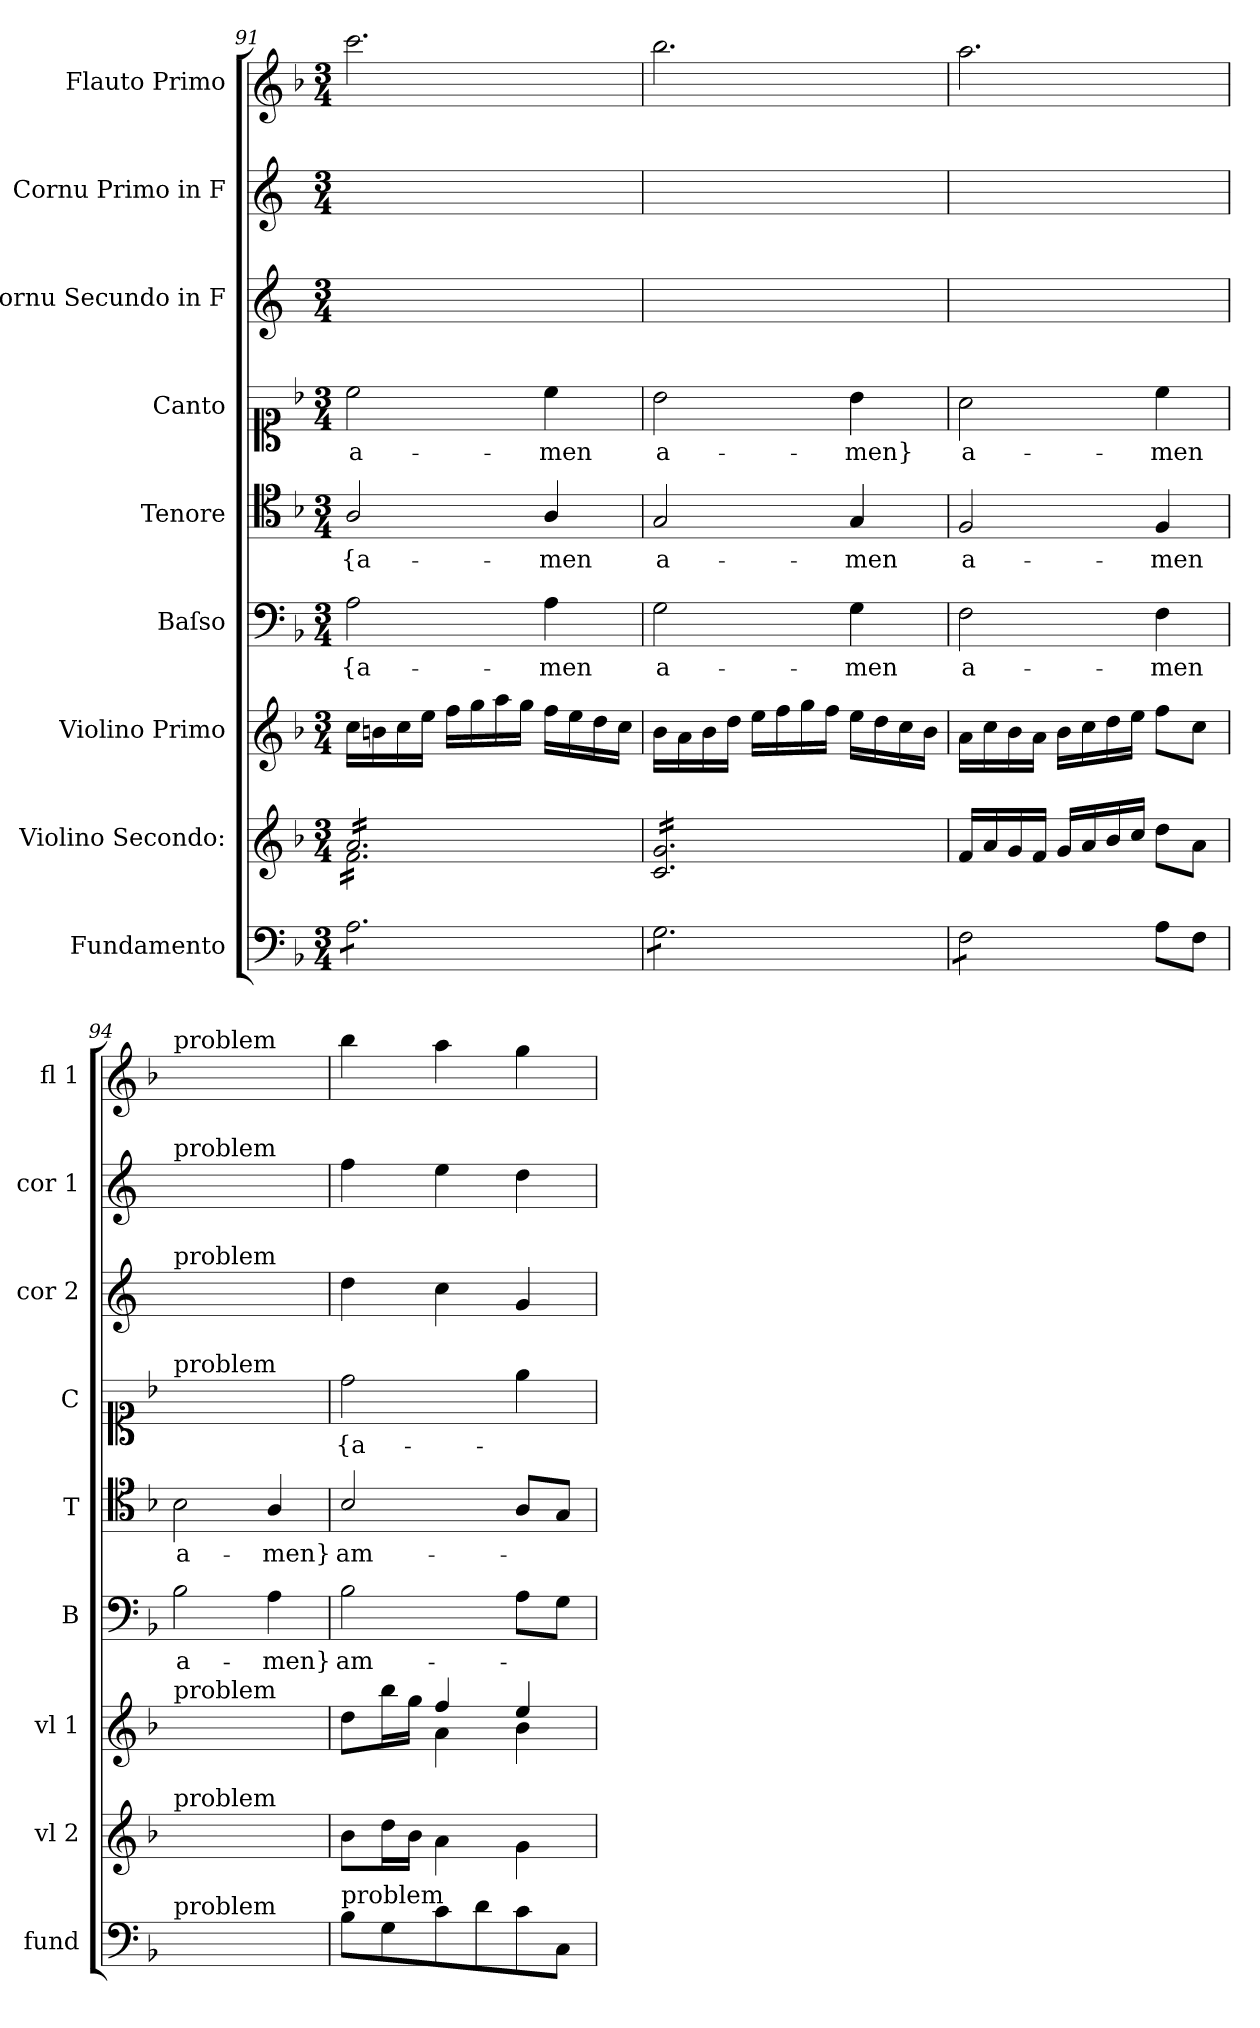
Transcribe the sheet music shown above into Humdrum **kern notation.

**kern	**kern	**kern	**kern	**text	**kern	**text	**kern	**text	**kern	**kern	**kern
*part9	*part8	*part7	*part6	*part6	*part5	*part5	*part4	*part4	*part3	*part2	*part1
*staff9	*staff8	*staff7	*staff6	*staff6	*staff5	*staff5	*staff4	*staff4	*staff3	*staff2	*staff1
*I"Fundamento	*I"Violino Secondo:	*I"Violino Primo	*I"Baſso	*	*I"Tenore	*	*I"Canto	*	*I"Cornu Secundo in F	*I"Cornu Primo in F	*I"Flauto Primo
*I'fund	*I'vl 2	*I'vl 1	*I'B	*	*I'T	*	*I'C	*	*I'cor 2	*I'cor 1	*I'fl 1
*clefF4	*clefG2	*clefG2	*clefF4	*	*clefC4	*	*clefC1	*	*clefG2	*clefG2	*clefG2
*	*	*	*	*	*	*	*	*	*ITrd4c7	*ITrd4c7	*
*k[b-]	*k[b-]	*k[b-]	*k[b-]	*	*k[b-]	*	*k[b-]	*	*k[b-]	*k[b-]	*k[b-]
*F:	*F:	*F:	*F:	*	*F:	*	*F:	*	*F:	*F:	*F:
*M3/4	*M3/4	*M3/4	*M3/4	*	*M3/4	*	*M3/4	*	*M3/4	*M3/4	*M3/4
=91	=91	=91	=91	=91	=91	=91	=91	=91	=91	=91	=91
*	*^	*	*	*	*	*	*	*	*	*	*
*tremolo	*	*	*	*	*	*	*	*	*	*	*	*
*	*tremolo	*	*	*	*	*	*	*	*	*	*	*
8A\L	16a/LL	16f\LL	16cc\LL	2A\	{a-	2A/	{a-	2cc\	a-	2.ryy	2.ryy	2.ccc\
.	16a/	16f\	16bn\	.	.	.	.	.	.	.	.	.
8A\	16a/	16f\	16cc\	.	.	.	.	.	.	.	.	.
.	16a/	16f\	16ee\JJ	.	.	.	.	.	.	.	.	.
8A\	16a/	16f\	16ff\LL	.	.	.	.	.	.	.	.	.
.	16a/	16f\	16gg\	.	.	.	.	.	.	.	.	.
8A\	16a/	16f\	16aa\	.	.	.	.	.	.	.	.	.
.	16a/	16f\	16gg\JJ	.	.	.	.	.	.	.	.	.
8A\	16a/	16f\	16ff\LL	4A\	-men	4A/	-men	4cc\	-men	.	.	.
.	16a/	16f\	16ee\	.	.	.	.	.	.	.	.	.
8A\J	16a/	16f\	16dd\	.	.	.	.	.	.	.	.	.
.	16a/JJ	16f\JJ	16cc\JJ	.	.	.	.	.	.	.	.	.
*	*v	*v	*	*	*	*	*	*	*	*	*	*
=92	=92	=92	=92	=92	=92	=92	=92	=92	=92	=92	=92
8G\L	16c/ 16g/LL	16b-\LL	2G\	a-	2G/	a-	2b-\	a-	2.ryy	2.ryy	2.bb-\
.	16c/ 16g/	16a\	.	.	.	.	.	.	.	.	.
8G\	16c/ 16g/	16b-\	.	.	.	.	.	.	.	.	.
.	16c/ 16g/	16dd\JJ	.	.	.	.	.	.	.	.	.
8G\	16c/ 16g/	16ee\LL	.	.	.	.	.	.	.	.	.
.	16c/ 16g/	16ff\	.	.	.	.	.	.	.	.	.
8G\	16c/ 16g/	16gg\	.	.	.	.	.	.	.	.	.
.	16c/ 16g/	16ff\JJ	.	.	.	.	.	.	.	.	.
8G\	16c/ 16g/	16ee\LL	4G\	-men	4G/	-men	4b-\	-men}	.	.	.
.	16c/ 16g/	16dd\	.	.	.	.	.	.	.	.	.
8G\J	16c/ 16g/	16cc\	.	.	.	.	.	.	.	.	.
.	16c/ 16g/JJ	16b-\JJ	.	.	.	.	.	.	.	.	.
*	*Xtremolo	*	*	*	*	*	*	*	*	*	*
=93	=93	=93	=93	=93	=93	=93	=93	=93	=93	=93	=93
8F\L	16f/LL	16a\LL	2F\	a-	2F/	a-	2a\	a-	2.ryy	2.ryy	2.aa\
.	16a/	16cc\	.	.	.	.	.	.	.	.	.
8F\	16g/	16b-\	.	.	.	.	.	.	.	.	.
.	16f/JJ	16a\JJ	.	.	.	.	.	.	.	.	.
8F\	16g/LL	16b-\LL	.	.	.	.	.	.	.	.	.
.	16a/	16cc\	.	.	.	.	.	.	.	.	.
8F\J	16b-/	16dd\	.	.	.	.	.	.	.	.	.
*Xtremolo	*	*	*	*	*	*	*	*	*	*	*
.	16cc/JJ	16ee\JJ	.	.	.	.	.	.	.	.	.
8A\L	8dd\L	8ff\L	4F\	-men	4F/	-men	4cc\	-men	.	.	.
8F\J	8a\J	8cc\J	.	.	.	.	.	.	.	.	.
=94	=94	=94	=94	=94	=94	=94	=94	=94	=94	=94	=94
!	!	!	!	!	!	!	!	!	!	!	!LO:TX:a:t=problem
!	!	!	!	!	!	!	!	!	!	!LO:TX:a:t=problem	!
!	!	!	!	!	!	!	!	!	!LO:TX:a:t=problem	!	!
!	!	!	!	!	!	!	!LO:TX:a:t=problem	!	!	!	!
!	!	!LO:TX:a:t=problem	!	!	!	!	!	!	!	!	!
!	!LO:TX:a:t=problem	!	!	!	!	!	!	!	!	!	!
!LO:TX:a:t=problem	!	!	!	!	!	!	!	!	!	!	!
2.ryy	2.ryy	2.ryy	2B-\	a-	2B-\	a-	2.ryy	.	2.ryy	2.ryy	2.ryy
.	.	.	4A\	-men}	4A/	-men}	.	.	.	.	.
=95	=95	=95	=95	=95	=95	=95	=95	=95	=95	=95	=95
*	*	*^	*	*	*	*	*	*	*	*	*
!LO:TX:a:t=problem	!	!	!	!	!	!	!	!	!	!	!	!
8B-\L	8b-\L	8dd\L	4ryy	2B-\	am-	2B-/	am-	2dd\	{a-	4g\	4b-\	4bb-\
8G\	16dd\L	16bb-\L	.	.	.	.	.	.	.	.	.	.
.	16b-\JJ	16gg\JJ	.	.	.	.	.	.	.	.	.	.
8c\	4a\	4ff/	4a\	.	.	.	.	.	.	4f\	4a\	4aa\
8d\	.	.	.	.	.	.	.	.	.	.	.	.
8c\	4g\	4ee/	4b-\	8A\L	.	8A/L	.	4ee\	.	4c/	4g\	4gg\
8C/J	.	.	.	8G\J	.	8G/J	.	.	.	.	.	.
*	*	*v	*v	*	*	*	*	*	*	*	*	*
=	=	=	=	=	=	=	=	=	=	=	=
*-	*-	*-	*-	*-	*-	*-	*-	*-	*-	*-	*-
